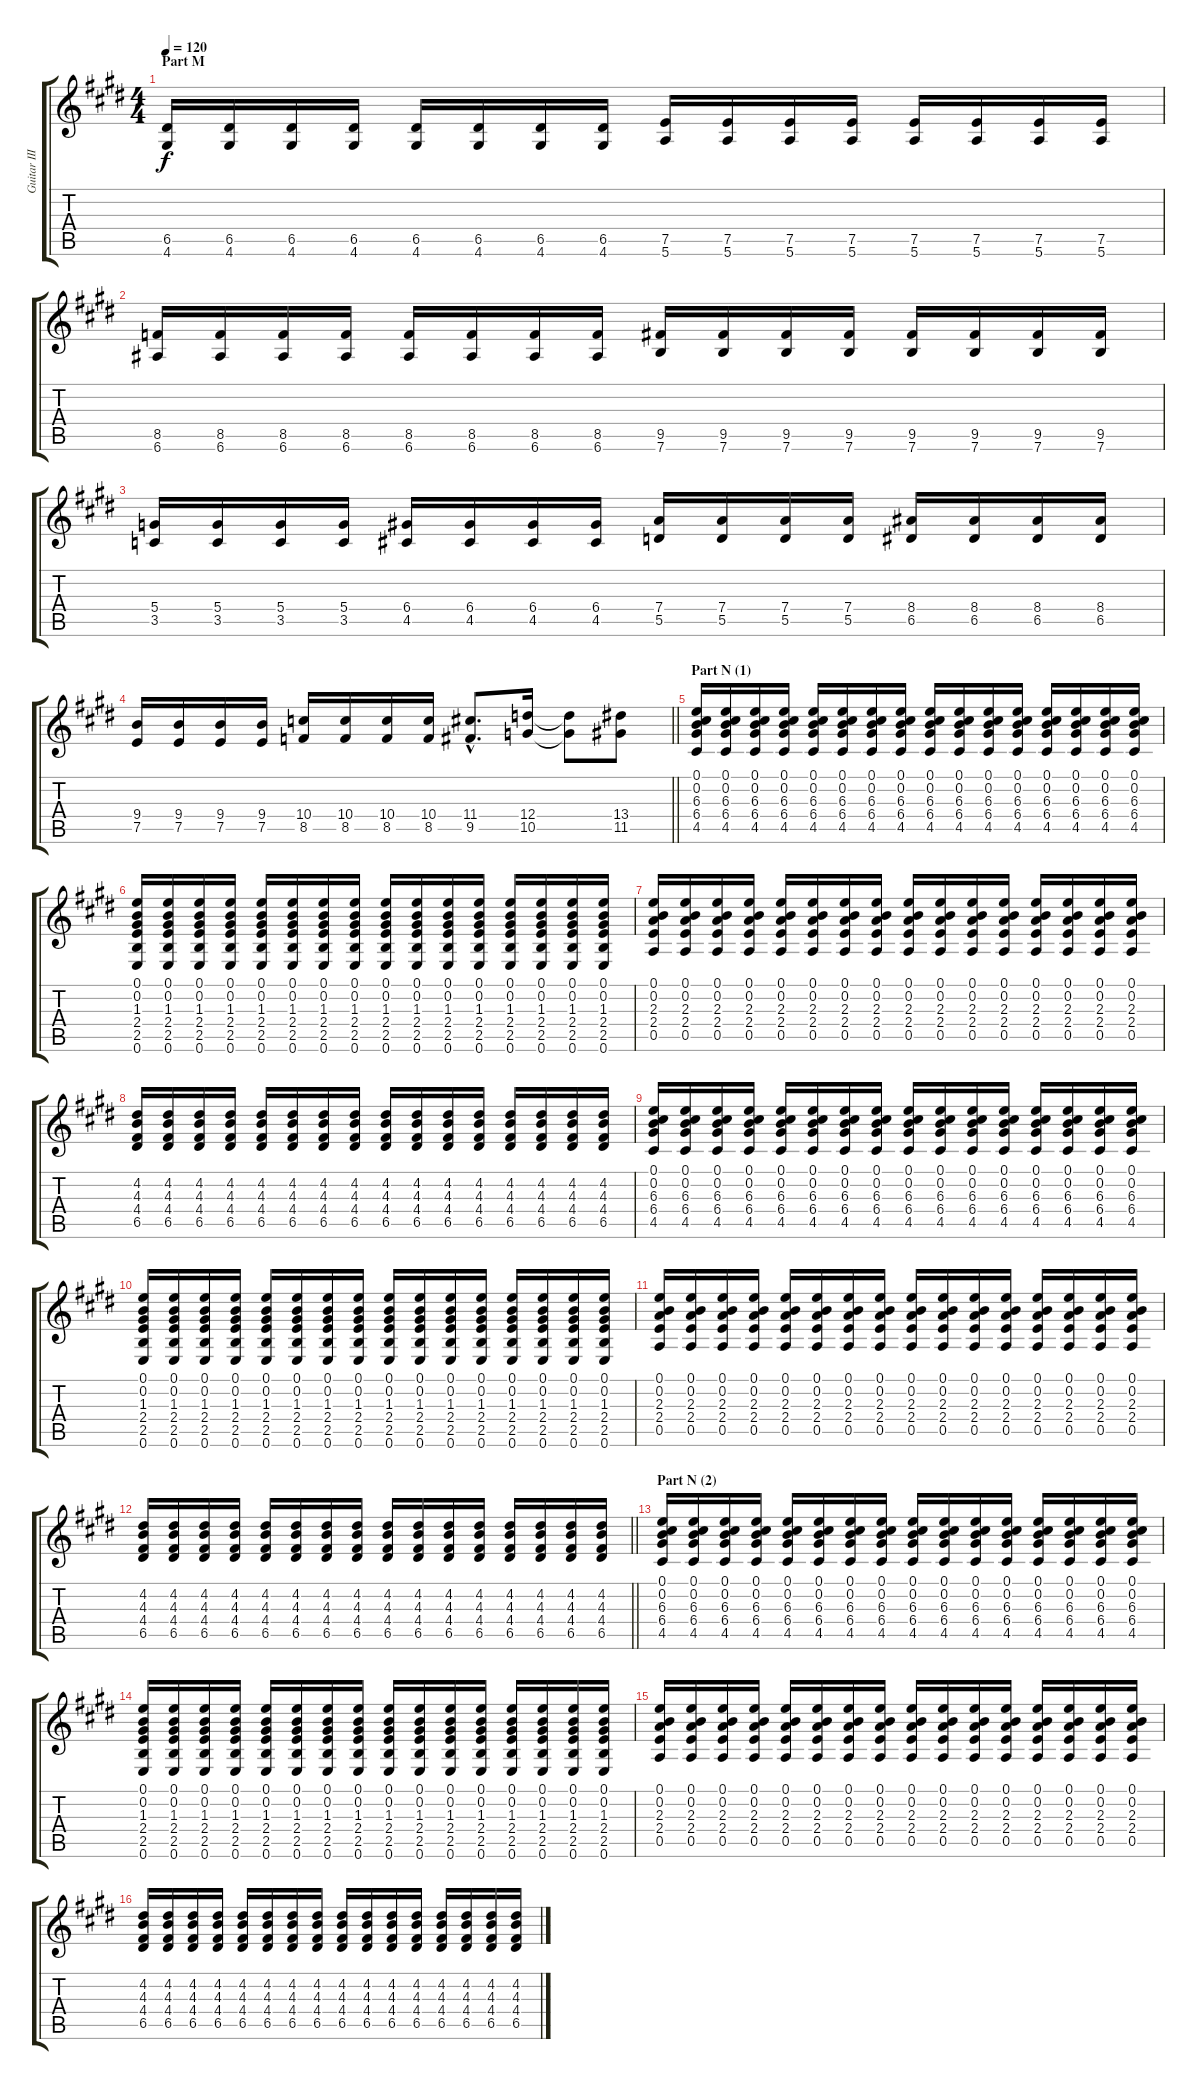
\track ("Guitar III (Inoran)" "Guitar III") {instrument distortionguitar}
\staff {score tabs}
\tuning (E4 B3 G3 D3 A2 E2) {hide}
\ts (4 4)
\section ("" "Part M")
\tempo 120
\clef g2
\ks e
(6.5 4.6).16{dy f} (6.5 4.6).16 (6.5 4.6).16 (6.5 4.6).16 (6.5 4.6).16 (6.5 4.6).16 (6.5 4.6).16 (6.5 4.6).16 (7.5 5.6).16 (7.5 5.6).16 (7.5 5.6).16 (7.5 5.6).16 (7.5 5.6).16 (7.5 5.6).16 (7.5 5.6).16 (7.5 5.6).16 |
(8.5 6.6).16 (8.5 6.6).16 (8.5 6.6).16 (8.5 6.6).16 (8.5 6.6).16 (8.5 6.6).16 (8.5 6.6).16 (8.5 6.6).16 (9.5 7.6).16 (9.5 7.6).16 (9.5 7.6).16 (9.5 7.6).16 (9.5 7.6).16 (9.5 7.6).16 (9.5 7.6).16 (9.5 7.6).16 |
(5.4 3.5).16 (5.4 3.5).16 (5.4 3.5).16 (5.4 3.5).16 (6.4 4.5).16 (6.4 4.5).16 (6.4 4.5).16 (6.4 4.5).16 (7.4 5.5).16 (7.4 5.5).16 (7.4 5.5).16 (7.4 5.5).16 (8.4 6.5).16 (8.4 6.5).16 (8.4 6.5).16 (8.4 6.5).16 |
\barLineRight lightlight
(9.4 7.5).16 (9.4 7.5).16 (9.4 7.5).16 (9.4 7.5).16 (10.4 8.5).16 (10.4 8.5).16 (10.4 8.5).16 (10.4 8.5).16 (11.4{hac} 9.5{hac}).8{d} (12.4 10.5).16 (12.4{t} 10.5{t}).8 (13.4 11.5).8 |
\section ("" "Part N (1)")
(0.1 0.2 6.3 6.4 4.5).16 (0.1 0.2 6.3 6.4 4.5).16 (0.1 0.2 6.3 6.4 4.5).16 (0.1 0.2 6.3 6.4 4.5).16 (0.1 0.2 6.3 6.4 4.5).16 (0.1 0.2 6.3 6.4 4.5).16 (0.1 0.2 6.3 6.4 4.5).16 (0.1 0.2 6.3 6.4 4.5).16 (0.1 0.2 6.3 6.4 4.5).16 (0.1 0.2 6.3 6.4 4.5).16 (0.1 0.2 6.3 6.4 4.5).16 (0.1 0.2 6.3 6.4 4.5).16 (0.1 0.2 6.3 6.4 4.5).16 (0.1 0.2 6.3 6.4 4.5).16 (0.1 0.2 6.3 6.4 4.5).16 (0.1 0.2 6.3 6.4 4.5).16 |
(0.1 0.2 1.3 2.4 2.5 0.6).16 (0.1 0.2 1.3 2.4 2.5 0.6).16 (0.1 0.2 1.3 2.4 2.5 0.6).16 (0.1 0.2 1.3 2.4 2.5 0.6).16 (0.1 0.2 1.3 2.4 2.5 0.6).16 (0.1 0.2 1.3 2.4 2.5 0.6).16 (0.1 0.2 1.3 2.4 2.5 0.6).16 (0.1 0.2 1.3 2.4 2.5 0.6).16 (0.1 0.2 1.3 2.4 2.5 0.6).16 (0.1 0.2 1.3 2.4 2.5 0.6).16 (0.1 0.2 1.3 2.4 2.5 0.6).16 (0.1 0.2 1.3 2.4 2.5 0.6).16 (0.1 0.2 1.3 2.4 2.5 0.6).16 (0.1 0.2 1.3 2.4 2.5 0.6).16 (0.1 0.2 1.3 2.4 2.5 0.6).16 (0.1 0.2 1.3 2.4 2.5 0.6).16 |
(0.1 0.2 2.3 2.4 0.5).16 (0.1 0.2 2.3 2.4 0.5).16 (0.1 0.2 2.3 2.4 0.5).16 (0.1 0.2 2.3 2.4 0.5).16 (0.1 0.2 2.3 2.4 0.5).16 (0.1 0.2 2.3 2.4 0.5).16 (0.1 0.2 2.3 2.4 0.5).16 (0.1 0.2 2.3 2.4 0.5).16 (0.1 0.2 2.3 2.4 0.5).16 (0.1 0.2 2.3 2.4 0.5).16 (0.1 0.2 2.3 2.4 0.5).16 (0.1 0.2 2.3 2.4 0.5).16 (0.1 0.2 2.3 2.4 0.5).16 (0.1 0.2 2.3 2.4 0.5).16 (0.1 0.2 2.3 2.4 0.5).16 (0.1 0.2 2.3 2.4 0.5).16 |
(4.2 4.3 4.4 6.5).16 (4.2 4.3 4.4 6.5).16 (4.2 4.3 4.4 6.5).16 (4.2 4.3 4.4 6.5).16 (4.2 4.3 4.4 6.5).16 (4.2 4.3 4.4 6.5).16 (4.2 4.3 4.4 6.5).16 (4.2 4.3 4.4 6.5).16 (4.2 4.3 4.4 6.5).16 (4.2 4.3 4.4 6.5).16 (4.2 4.3 4.4 6.5).16 (4.2 4.3 4.4 6.5).16 (4.2 4.3 4.4 6.5).16 (4.2 4.3 4.4 6.5).16 (4.2 4.3 4.4 6.5).16 (4.2 4.3 4.4 6.5).16 |
(0.1 0.2 6.3 6.4 4.5).16 (0.1 0.2 6.3 6.4 4.5).16 (0.1 0.2 6.3 6.4 4.5).16 (0.1 0.2 6.3 6.4 4.5).16 (0.1 0.2 6.3 6.4 4.5).16 (0.1 0.2 6.3 6.4 4.5).16 (0.1 0.2 6.3 6.4 4.5).16 (0.1 0.2 6.3 6.4 4.5).16 (0.1 0.2 6.3 6.4 4.5).16 (0.1 0.2 6.3 6.4 4.5).16 (0.1 0.2 6.3 6.4 4.5).16 (0.1 0.2 6.3 6.4 4.5).16 (0.1 0.2 6.3 6.4 4.5).16 (0.1 0.2 6.3 6.4 4.5).16 (0.1 0.2 6.3 6.4 4.5).16 (0.1 0.2 6.3 6.4 4.5).16 |
(0.1 0.2 1.3 2.4 2.5 0.6).16 (0.1 0.2 1.3 2.4 2.5 0.6).16 (0.1 0.2 1.3 2.4 2.5 0.6).16 (0.1 0.2 1.3 2.4 2.5 0.6).16 (0.1 0.2 1.3 2.4 2.5 0.6).16 (0.1 0.2 1.3 2.4 2.5 0.6).16 (0.1 0.2 1.3 2.4 2.5 0.6).16 (0.1 0.2 1.3 2.4 2.5 0.6).16 (0.1 0.2 1.3 2.4 2.5 0.6).16 (0.1 0.2 1.3 2.4 2.5 0.6).16 (0.1 0.2 1.3 2.4 2.5 0.6).16 (0.1 0.2 1.3 2.4 2.5 0.6).16 (0.1 0.2 1.3 2.4 2.5 0.6).16 (0.1 0.2 1.3 2.4 2.5 0.6).16 (0.1 0.2 1.3 2.4 2.5 0.6).16 (0.1 0.2 1.3 2.4 2.5 0.6).16 |
(0.1 0.2 2.3 2.4 0.5).16 (0.1 0.2 2.3 2.4 0.5).16 (0.1 0.2 2.3 2.4 0.5).16 (0.1 0.2 2.3 2.4 0.5).16 (0.1 0.2 2.3 2.4 0.5).16 (0.1 0.2 2.3 2.4 0.5).16 (0.1 0.2 2.3 2.4 0.5).16 (0.1 0.2 2.3 2.4 0.5).16 (0.1 0.2 2.3 2.4 0.5).16 (0.1 0.2 2.3 2.4 0.5).16 (0.1 0.2 2.3 2.4 0.5).16 (0.1 0.2 2.3 2.4 0.5).16 (0.1 0.2 2.3 2.4 0.5).16 (0.1 0.2 2.3 2.4 0.5).16 (0.1 0.2 2.3 2.4 0.5).16 (0.1 0.2 2.3 2.4 0.5).16 |
\barLineRight lightlight
(4.2 4.3 4.4 6.5).16 (4.2 4.3 4.4 6.5).16 (4.2 4.3 4.4 6.5).16 (4.2 4.3 4.4 6.5).16 (4.2 4.3 4.4 6.5).16 (4.2 4.3 4.4 6.5).16 (4.2 4.3 4.4 6.5).16 (4.2 4.3 4.4 6.5).16 (4.2 4.3 4.4 6.5).16 (4.2 4.3 4.4 6.5).16 (4.2 4.3 4.4 6.5).16 (4.2 4.3 4.4 6.5).16 (4.2 4.3 4.4 6.5).16 (4.2 4.3 4.4 6.5).16 (4.2 4.3 4.4 6.5).16 (4.2 4.3 4.4 6.5).16 |
\section ("" "Part N (2)")
(0.1 0.2 6.3 6.4 4.5).16 (0.1 0.2 6.3 6.4 4.5).16 (0.1 0.2 6.3 6.4 4.5).16 (0.1 0.2 6.3 6.4 4.5).16 (0.1 0.2 6.3 6.4 4.5).16 (0.1 0.2 6.3 6.4 4.5).16 (0.1 0.2 6.3 6.4 4.5).16 (0.1 0.2 6.3 6.4 4.5).16 (0.1 0.2 6.3 6.4 4.5).16 (0.1 0.2 6.3 6.4 4.5).16 (0.1 0.2 6.3 6.4 4.5).16 (0.1 0.2 6.3 6.4 4.5).16 (0.1 0.2 6.3 6.4 4.5).16 (0.1 0.2 6.3 6.4 4.5).16 (0.1 0.2 6.3 6.4 4.5).16 (0.1 0.2 6.3 6.4 4.5).16 |
(0.1 0.2 1.3 2.4 2.5 0.6).16 (0.1 0.2 1.3 2.4 2.5 0.6).16 (0.1 0.2 1.3 2.4 2.5 0.6).16 (0.1 0.2 1.3 2.4 2.5 0.6).16 (0.1 0.2 1.3 2.4 2.5 0.6).16 (0.1 0.2 1.3 2.4 2.5 0.6).16 (0.1 0.2 1.3 2.4 2.5 0.6).16 (0.1 0.2 1.3 2.4 2.5 0.6).16 (0.1 0.2 1.3 2.4 2.5 0.6).16 (0.1 0.2 1.3 2.4 2.5 0.6).16 (0.1 0.2 1.3 2.4 2.5 0.6).16 (0.1 0.2 1.3 2.4 2.5 0.6).16 (0.1 0.2 1.3 2.4 2.5 0.6).16 (0.1 0.2 1.3 2.4 2.5 0.6).16 (0.1 0.2 1.3 2.4 2.5 0.6).16 (0.1 0.2 1.3 2.4 2.5 0.6).16 |
(0.1 0.2 2.3 2.4 0.5).16 (0.1 0.2 2.3 2.4 0.5).16 (0.1 0.2 2.3 2.4 0.5).16 (0.1 0.2 2.3 2.4 0.5).16 (0.1 0.2 2.3 2.4 0.5).16 (0.1 0.2 2.3 2.4 0.5).16 (0.1 0.2 2.3 2.4 0.5).16 (0.1 0.2 2.3 2.4 0.5).16 (0.1 0.2 2.3 2.4 0.5).16 (0.1 0.2 2.3 2.4 0.5).16 (0.1 0.2 2.3 2.4 0.5).16 (0.1 0.2 2.3 2.4 0.5).16 (0.1 0.2 2.3 2.4 0.5).16 (0.1 0.2 2.3 2.4 0.5).16 (0.1 0.2 2.3 2.4 0.5).16 (0.1 0.2 2.3 2.4 0.5).16 |
(4.2 4.3 4.4 6.5).16 (4.2 4.3 4.4 6.5).16 (4.2 4.3 4.4 6.5).16 (4.2 4.3 4.4 6.5).16 (4.2 4.3 4.4 6.5).16 (4.2 4.3 4.4 6.5).16 (4.2 4.3 4.4 6.5).16 (4.2 4.3 4.4 6.5).16 (4.2 4.3 4.4 6.5).16 (4.2 4.3 4.4 6.5).16 (4.2 4.3 4.4 6.5).16 (4.2 4.3 4.4 6.5).16 (4.2 4.3 4.4 6.5).16 (4.2 4.3 4.4 6.5).16 (4.2 4.3 4.4 6.5).16 (4.2 4.3 4.4 6.5).16
